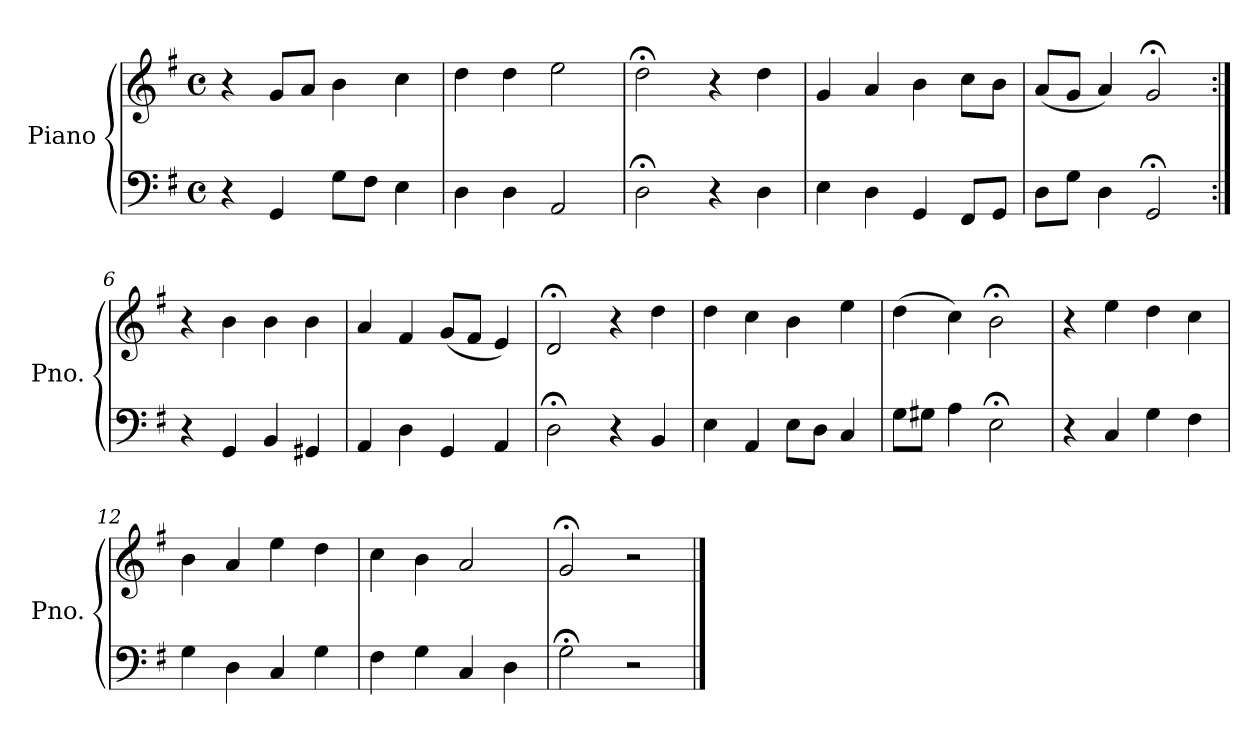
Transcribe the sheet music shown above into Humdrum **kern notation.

**kern	**kern
*part1	*part1
*staff2	*staff1
*I"Piano	*
*I'Pno.	*
*clefF4	*clefG2
*k[f#]	*k[f#]
*M4/4	*M4/4
*met(c)	*met(c)
=1	=1
4r	4r
4GG/	8g/L
.	8a/J
8G\L	4b\
8F#\J	.
4E\	4cc\
=2	=2
4D\	4dd\
4D\	4dd\
2AA/	2ee\
=3	=3
2D;<\	2dd;<\
4r	4r
4D\	4dd\
=4	=4
4E\	4g/
4D\	4a/
4GG/	4b\
8FF#/L	8cc\L
8GG/J	8b\J
=5	=5
8D\L	(8a/L
8G\J	8g/J
4D\	4a/)
2GG;</	2g;</
=6:|!	=6:|!
4r	4r
4GG/	4b\
4BB/	4b\
4GG#X/	4b\
=7	=7
4AA/	4a/
4D\	4f#/
4GG/	(8g/L
.	8f#/J
4AA/	4e/)
!!LO:LB:g=z
=8	=8
2D;<\	2d;</
4r	4r
4BB/	4dd\
=9	=9
4E\	4dd\
4AA/	4cc\
8E\L	4b\
8D\J	.
4C/	4ee\
=10	=10
8G\L	(4dd\
8G#X\J	.
4A\	4cc\)
2E;<\	2b;<\
=11	=11
4r	4r
4C/	4ee\
4G\	4dd\
4F#\	4cc\
=12	=12
4G\	4b\
4D\	4a/
4C/	4ee\
4G\	4dd\
=13	=13
4F#\	4cc\
4G\	4b\
4C/	2a/
4D\	.
=14	=14
2G;<\	2g;</
2r	2r
==	==
*-	*-
